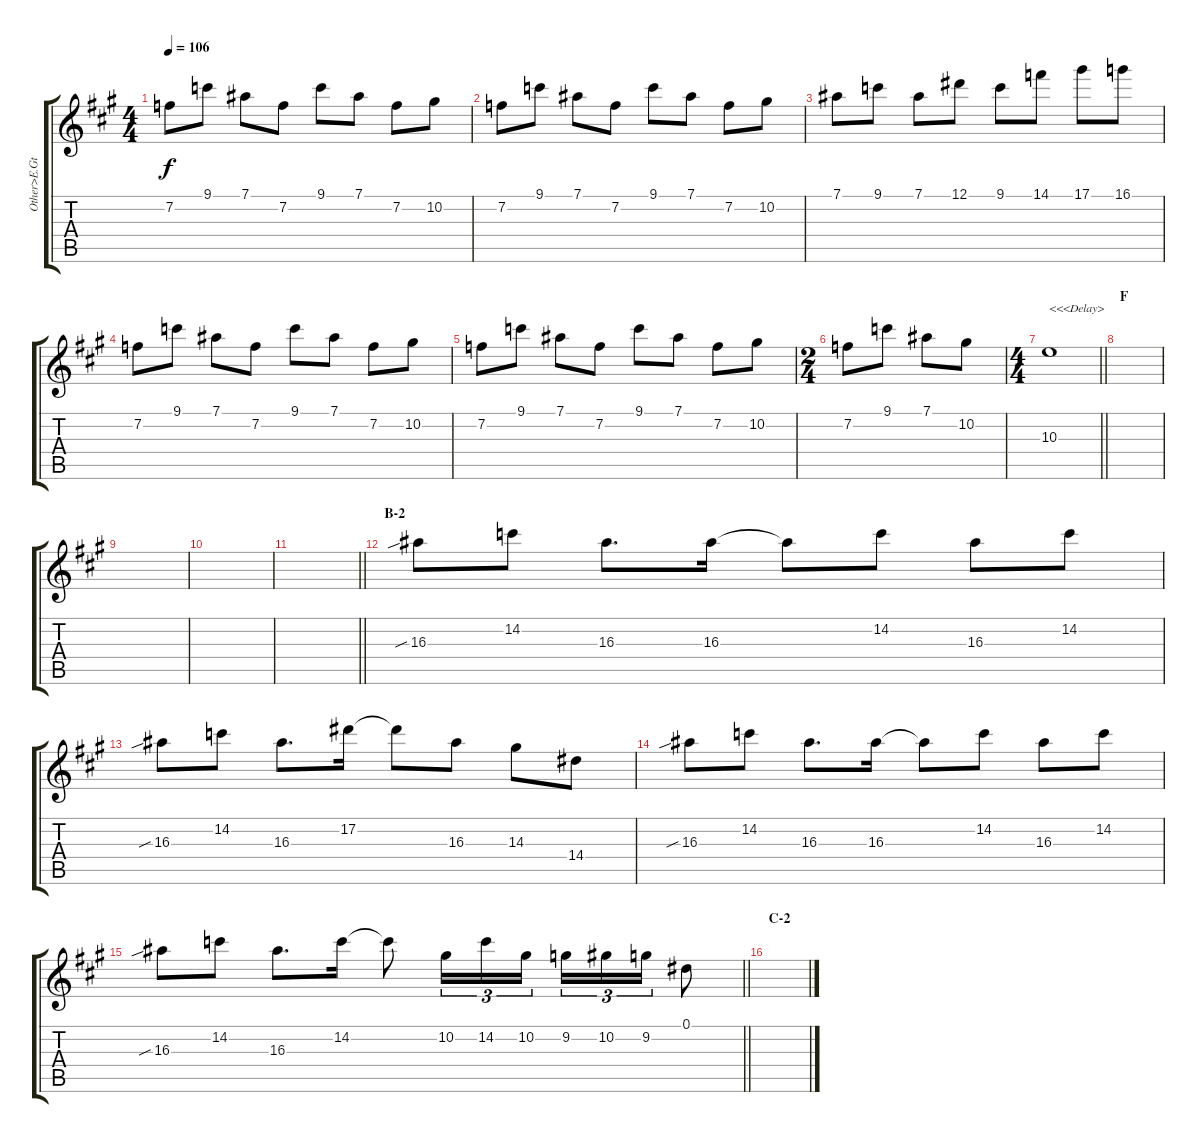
\track ("Other>E.Gt" "Other>E.Gt") {instrument distortionguitar}
\staff {score tabs}
\tuning (Eb4 Bb3 Gb3 Db3 Ab2 Eb2) {hide}
\ts (4 4)
\tempo 106
\clef g2
\ks a
7.2.8{dy f} 9.1.8 7.1.8 7.2.8 9.1.8 7.1.8 7.2.8 10.2.8 |
7.2.8 9.1.8 7.1.8 7.2.8 9.1.8 7.1.8 7.2.8 10.2.8 |
7.1.8 9.1.8 7.1.8 12.1.8 9.1.8 14.1.8 17.1.8 16.1.8 |
7.2.8 9.1.8 7.1.8 7.2.8 9.1.8 7.1.8 7.2.8 10.2.8 |
7.2.8 9.1.8 7.1.8 7.2.8 9.1.8 7.1.8 7.2.8 10.2.8 |
\ts (2 4)
7.2.8 9.1.8 7.1.8 10.2.8 |
\ts (4 4)
\barLineRight lightlight
10.3.1{txt "<<<Delay>"} |
\section ("" "F")
|
|
|
\barLineRight lightlight
|
\section ("" "B-2")
16.3{sib}.8 14.2.8 16.3.8{d} 16.3.16 16.3{t}.8 14.2.8 16.3.8 14.2.8 |
16.3{sib}.8 14.2.8 16.3.8{d} 17.2.16 17.2{t}.8 16.3.8 14.3.8 14.4.8 |
16.3{sib}.8 14.2.8 16.3.8{d} 16.3.16 16.3{t}.8 14.2.8 16.3.8 14.2.8 |
\barLineRight lightlight
16.3{sib}.8 14.2.8 16.3.8{d} 14.2.16 14.2{t}.8 10.2.16{tu (3 2)} 14.2.16{tu (3 2)} 10.2.16{tu (3 2)} 9.2.16{tu (3 2)} 10.2.16{tu (3 2)} 9.2.16{tu (3 2)} 0.1.8 |
\section ("" "C-2")
